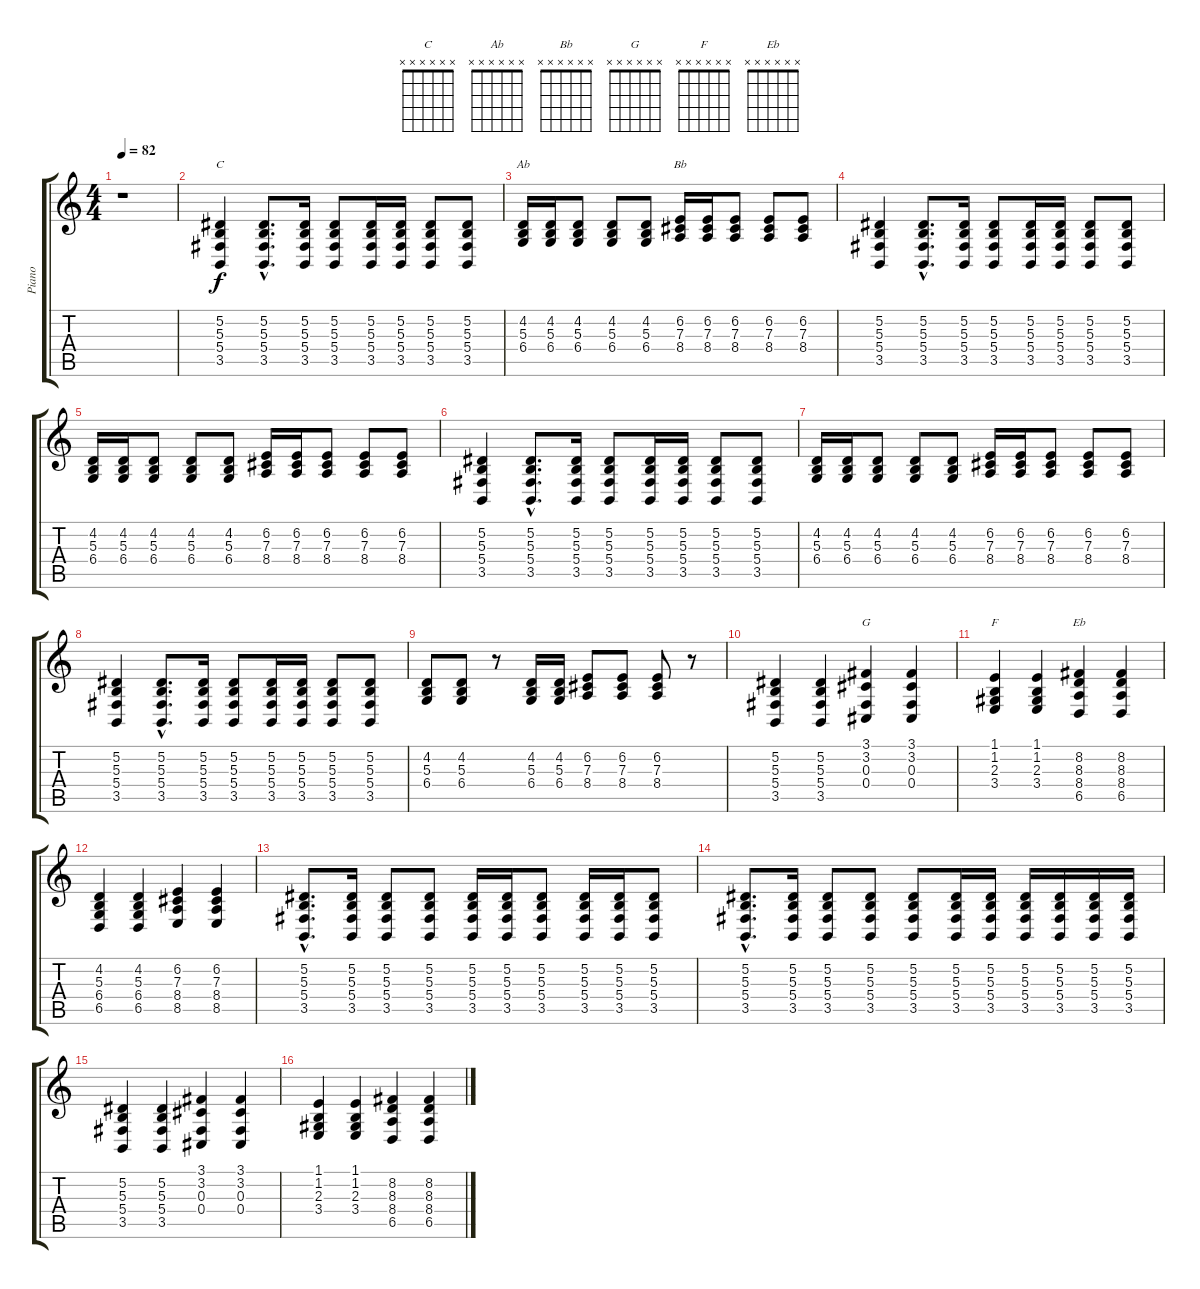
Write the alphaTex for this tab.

\track ("Piano" "Piano") {instrument acousticgrandpiano}
\staff {score tabs}
\tuning (Eb4 Bb3 Gb3 Db3 Ab2 Eb2) {hide}
\chord ("C" x x x x x x) {firstfret 0}
\chord ("Ab" x x x x x x) {firstfret 0}
\chord ("Bb" x x x x x x) {firstfret 0}
\chord ("G" x x x x x x) {firstfret 0}
\chord ("F" x x x x x x) {firstfret 0}
\chord ("Eb" x x x x x x) {firstfret 0}
\ts (4 4)
\tempo 82
\clef g2
\ks c
r.1{dy f} |
(5.2 5.3 5.4 3.5).4{ch "C"} (5.2{hac} 5.3{hac} 5.4{hac} 3.5{hac}).8{d} (5.2 5.3 5.4 3.5).16 (5.2 5.3 5.4 3.5).8 (5.2 5.3 5.4 3.5).16 (5.2 5.3 5.4 3.5).16 (5.2 5.3 5.4 3.5).8 (5.2 5.3 5.4 3.5).8 |
(4.2 5.3 6.4).16{ch "Ab"} (4.2 5.3 6.4).16 (4.2 5.3 6.4).8 (4.2 5.3 6.4).8 (4.2 5.3 6.4).8 (6.2 7.3 8.4).16{ch "Bb"} (6.2 7.3 8.4).16 (6.2 7.3 8.4).8 (6.2 7.3 8.4).8 (6.2 7.3 8.4).8 |
(5.2 5.3 5.4 3.5).4 (5.2{hac} 5.3{hac} 5.4{hac} 3.5{hac}).8{d} (5.2 5.3 5.4 3.5).16 (5.2 5.3 5.4 3.5).8 (5.2 5.3 5.4 3.5).16 (5.2 5.3 5.4 3.5).16 (5.2 5.3 5.4 3.5).8 (5.2 5.3 5.4 3.5).8 |
(4.2 5.3 6.4).16 (4.2 5.3 6.4).16 (4.2 5.3 6.4).8 (4.2 5.3 6.4).8 (4.2 5.3 6.4).8 (6.2 7.3 8.4).16 (6.2 7.3 8.4).16 (6.2 7.3 8.4).8 (6.2 7.3 8.4).8 (6.2 7.3 8.4).8 |
(5.2 5.3 5.4 3.5).4 (5.2{hac} 5.3{hac} 5.4{hac} 3.5{hac}).8{d} (5.2 5.3 5.4 3.5).16 (5.2 5.3 5.4 3.5).8 (5.2 5.3 5.4 3.5).16 (5.2 5.3 5.4 3.5).16 (5.2 5.3 5.4 3.5).8 (5.2 5.3 5.4 3.5).8 |
(4.2 5.3 6.4).16 (4.2 5.3 6.4).16 (4.2 5.3 6.4).8 (4.2 5.3 6.4).8 (4.2 5.3 6.4).8 (6.2 7.3 8.4).16 (6.2 7.3 8.4).16 (6.2 7.3 8.4).8 (6.2 7.3 8.4).8 (6.2 7.3 8.4).8 |
(5.2 5.3 5.4 3.5).4 (5.2{hac} 5.3{hac} 5.4{hac} 3.5{hac}).8{d} (5.2 5.3 5.4 3.5).16 (5.2 5.3 5.4 3.5).8 (5.2 5.3 5.4 3.5).16 (5.2 5.3 5.4 3.5).16 (5.2 5.3 5.4 3.5).8 (5.2 5.3 5.4 3.5).8 |
(4.2 5.3 6.4).8 (4.2 5.3 6.4).8 r.8 (4.2 5.3 6.4).16 (4.2 5.3 6.4).16 (6.2 7.3 8.4).8 (6.2 7.3 8.4).8 (6.2 7.3 8.4).8 r.8 |
(5.2 5.3 5.4 3.5).4 (5.2 5.3 5.4 3.5).4 (3.1 3.2 0.3 0.4).4{ch "G"} (3.1 3.2 0.3 0.4).4 |
(1.1 1.2 2.3 3.4).4{ch "F"} (1.1 1.2 2.3 3.4).4 (8.2 8.3 8.4 6.5).4{ch "Eb"} (8.2 8.3 8.4 6.5).4 |
(4.2 5.3 6.4 6.5).4 (4.2 5.3 6.4 6.5).4 (6.2 7.3 8.4 8.5).4 (6.2 7.3 8.4 8.5).4 |
(5.2{hac} 5.3{hac} 5.4{hac} 3.5{hac}).8{d} (5.2 5.3 5.4 3.5).16 (5.2 5.3 5.4 3.5).8 (5.2 5.3 5.4 3.5).8 (5.2 5.3 5.4 3.5).16 (5.2 5.3 5.4 3.5).16 (5.2 5.3 5.4 3.5).8 (5.2 5.3 5.4 3.5).16 (5.2 5.3 5.4 3.5).16 (5.2 5.3 5.4 3.5).8 |
(5.2{hac} 5.3{hac} 5.4{hac} 3.5{hac}).8{d} (5.2 5.3 5.4 3.5).16 (5.2 5.3 5.4 3.5).8 (5.2 5.3 5.4 3.5).8 (5.2 5.3 5.4 3.5).8 (5.2 5.3 5.4 3.5).16 (5.2 5.3 5.4 3.5).16 (5.2 5.3 5.4 3.5).16 (5.2 5.3 5.4 3.5).16 (5.2 5.3 5.4 3.5).16 (5.2 5.3 5.4 3.5).16 |
(5.2 5.3 5.4 3.5).4 (5.2 5.3 5.4 3.5).4 (3.1 3.2 0.3 0.4).4 (3.1 3.2 0.3 0.4).4 |
(1.1 1.2 2.3 3.4).4 (1.1 1.2 2.3 3.4).4 (8.2 8.3 8.4 6.5).4 (8.2 8.3 8.4 6.5).4
